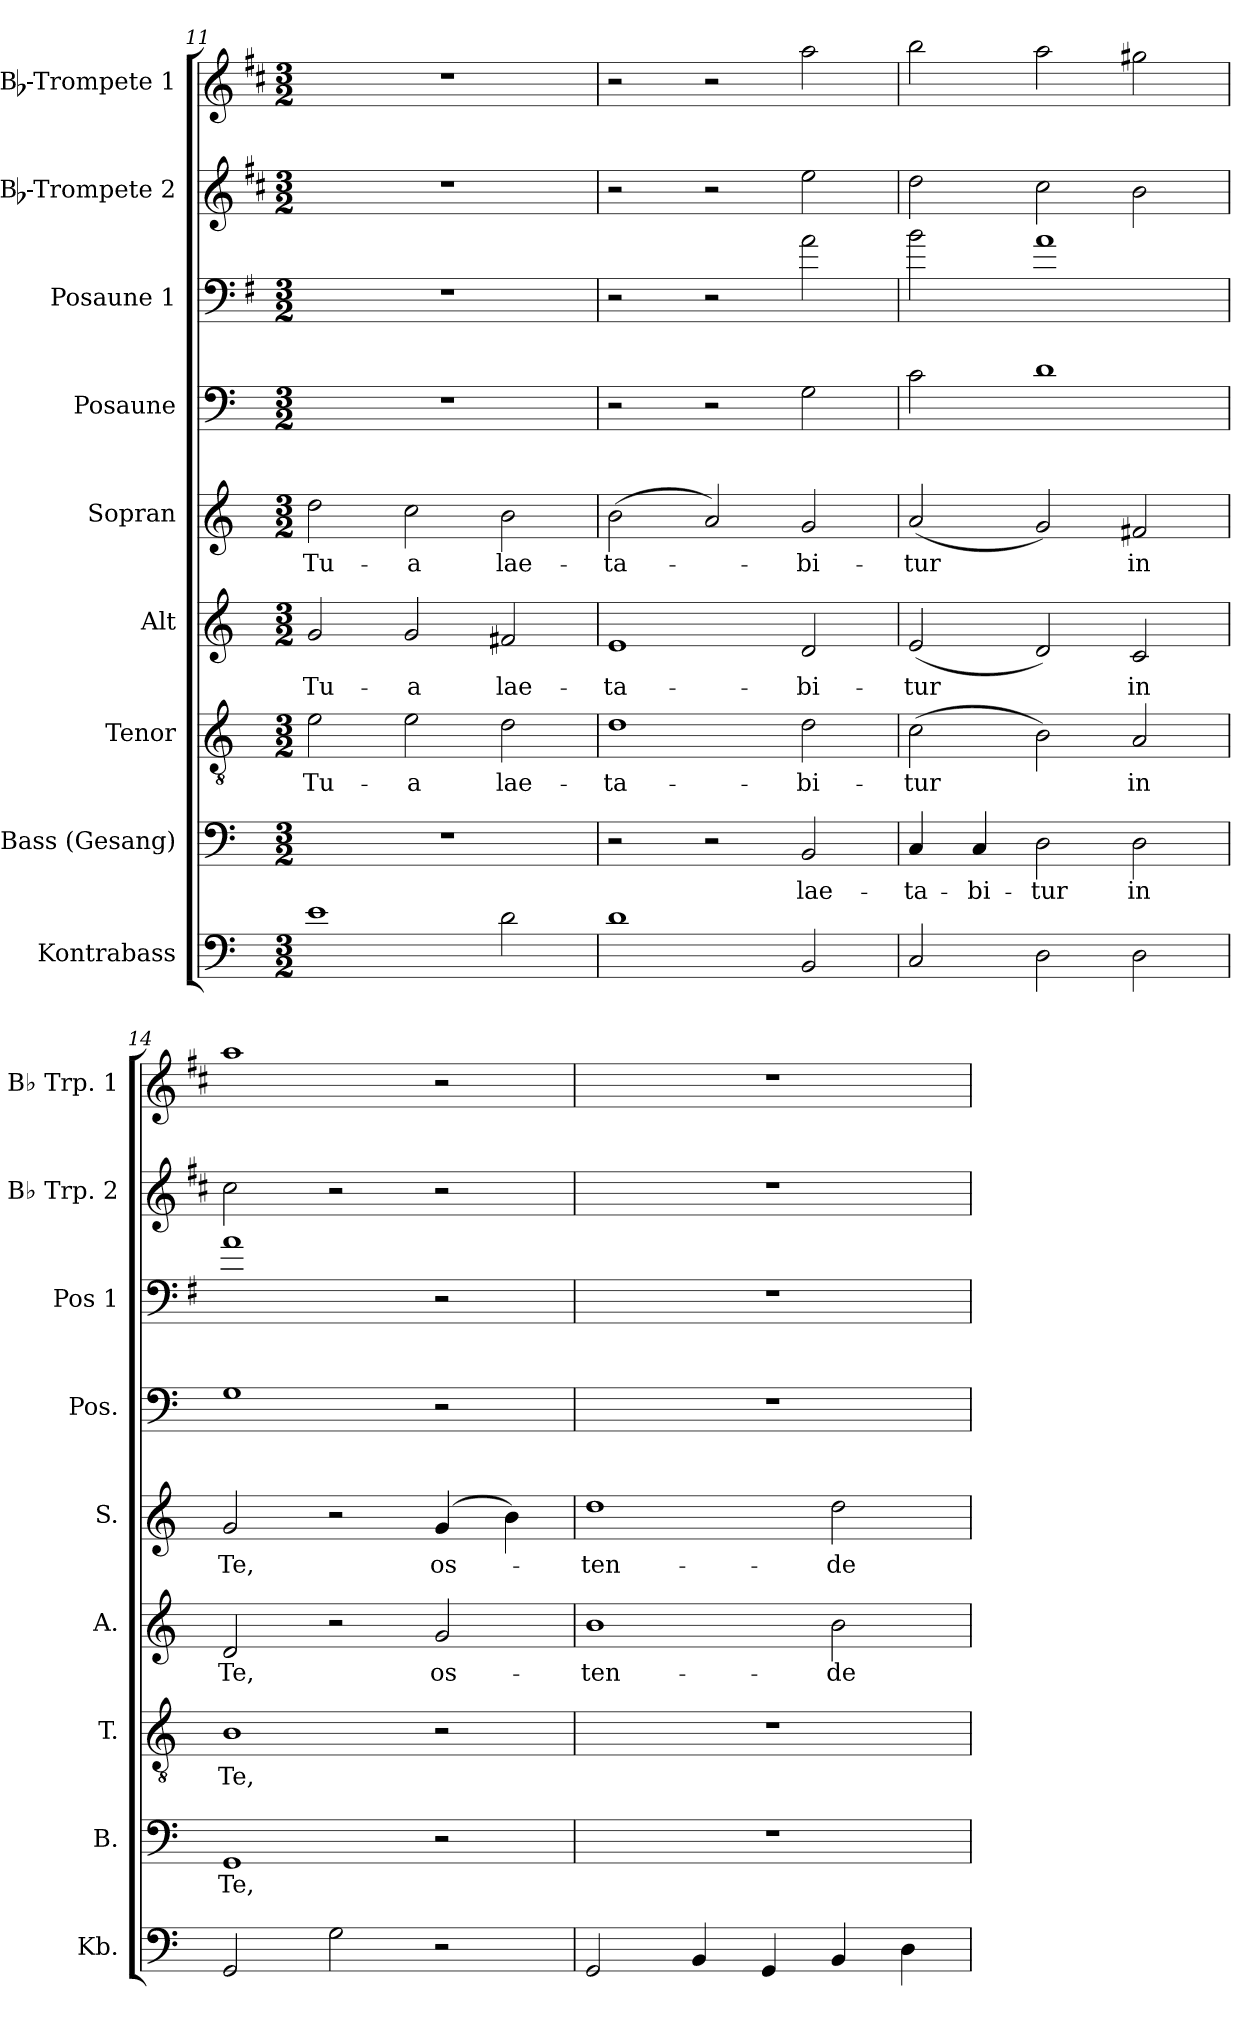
**kern	**kern	**text	**kern	**text	**kern	**text	**kern	**text	**kern	**kern	**kern	**kern
*part9	*part8	*part8	*part7	*part7	*part6	*part6	*part5	*part5	*part4	*part3	*part2	*part1
*staff9	*staff8	*staff8	*staff7	*staff7	*staff6	*staff6	*staff5	*staff5	*staff4	*staff3	*staff2	*staff1
*I"Kontrabass	*I"Bass (Gesang)	*	*I"Tenor	*	*I"Alt	*	*I"Sopran	*	*I"Posaune	*I"Posaune 1	*I"Bb-Trompete 2	*I"Bb-Trompete 1
*I'Kb.	*I'B.	*	*I'T.	*	*I'A.	*	*I'S.	*	*I'Pos.	*I'Pos 1	*I'Bb Trp. 2	*I'Bb Trp. 1
*clefF4	*clefF4	*	*clefGv2	*	*clefG2	*	*clefG2	*	*clefF4	*clefF4	*clefG2	*clefG2
*ITrd7c12	*	*	*	*	*	*	*	*	*	*ITrd4c7	*ITrd1c2	*ITrd1c2
*k[]	*k[]	*	*k[]	*	*k[]	*	*k[]	*	*k[]	*k[]	*k[]	*k[]
*C:	*C:	*	*C:	*	*C:	*	*C:	*	*C:	*C:	*C:	*C:
*M3/2	*M3/2	*	*M3/2	*	*M3/2	*	*M3/2	*	*M3/2	*M3/2	*M3/2	*M3/2
=11	=11	=11	=11	=11	=11	=11	=11	=11	=11	=11	=11	=11
!	!	!	!	!LO:LY:b	!	!LO:LY:b	!	!LO:LY:b	!	!	!	!
1E	1.r	.	2e\	Tu-	2g/	Tu-	2dd\	Tu-	1.r	1.r	1.r	1.r
!	!	!	!	!LO:LY:b	!	!LO:LY:b	!	!LO:LY:b	!	!	!	!
.	.	.	2e\	-a	2g/	-a	2cc\	-a	.	.	.	.
!	!	!	!	!LO:LY:b	!	!LO:LY:b	!	!LO:LY:b	!	!	!	!
2D\	.	.	2d\	lae-	2f#X/	lae-	2b\	lae-	.	.	.	.
=12	=12	=12	=12	=12	=12	=12	=12	=12	=12	=12	=12	=12
!	!	!	!	!LO:LY:b	!	!LO:LY:b	!	!LO:LY:b	!	!	!	!
1D	2r	.	1d	-ta-	1e	-ta-	(>2b\	-ta-	2r	2r	2r	2r
.	2r	.	.	.	.	.	2a/)	.	2r	2r	2r	2r
!	!	!LO:LY:b	!	!LO:LY:b	!	!LO:LY:b	!	!LO:LY:b	!	!	!	!
2BBB/	2BB/	lae-	2d\	-bi-	2d/	-bi-	2g/	-bi-	2G\	2d\	2dd\	2gg\
!!LO:PB:g=z
=13	=13	=13	=13	=13	=13	=13	=13	=13	=13	=13	=13	=13
!	!	!LO:LY:b	!	!LO:LY:b	!	!LO:LY:b	!	!LO:LY:b	!	!	!	!
2CC/	4C/	-ta-	(>2c\	-tur	(<2e/	-tur	(<2a/	-tur	2c\	2e\	2cc\	2aa\
!	!	!LO:LY:b	!	!	!	!	!	!	!	!	!	!
.	4C/	-bi-	.	.	.	.	.	.	.	.	.	.
!	!	!LO:LY:b	!	!	!	!	!	!	!	!	!	!
2DD\	2D\	-tur	2B\)	.	2d/)	.	2g/)	.	1d	1d	2b\	2gg\
!	!	!LO:LY:b	!	!LO:LY:b	!	!LO:LY:b	!	!LO:LY:b	!	!	!	!
2DD\	2D\	in	2A/	in	2c/	in	2f#X/	in	.	.	2a\	2ff#X\
=14	=14	=14	=14	=14	=14	=14	=14	=14	=14	=14	=14	=14
!	!	!LO:LY:b	!	!LO:LY:b	!	!LO:LY:b	!	!LO:LY:b	!	!	!	!
2GGG/	1GG	Te,	1B	Te,	2d/	Te,	2g/	Te,	1G	1d	2b\	1gg
2GG\	.	.	.	.	2r	.	2r	.	.	.	2r	.
!	!	!	!	!	!	!LO:LY:b	!	!LO:LY:b	!	!	!	!
2r	2r	.	2r	.	2g/	os-	(4g/	os-	2r	2r	2r	2r
.	.	.	.	.	.	.	4b\)	.	.	.	.	.
=15	=15	=15	=15	=15	=15	=15	=15	=15	=15	=15	=15	=15
!	!	!	!	!	!	!LO:LY:b	!	!LO:LY:b	!	!	!	!
2GGG/	1.r	.	1.r	.	1b	-ten-	1dd	-ten-	1.r	1.r	1.r	1.r
4BBB/	.	.	.	.	.	.	.	.	.	.	.	.
4GGG/	.	.	.	.	.	.	.	.	.	.	.	.
!	!	!	!	!	!	!LO:LY:b	!	!LO:LY:b	!	!	!	!
4BBB/	.	.	.	.	2b\	-de	2dd\	-de	.	.	.	.
4DD\	.	.	.	.	.	.	.	.	.	.	.	.
=	=	=	=	=	=	=	=	=	=	=	=	=
*-	*-	*-	*-	*-	*-	*-	*-	*-	*-	*-	*-	*-
